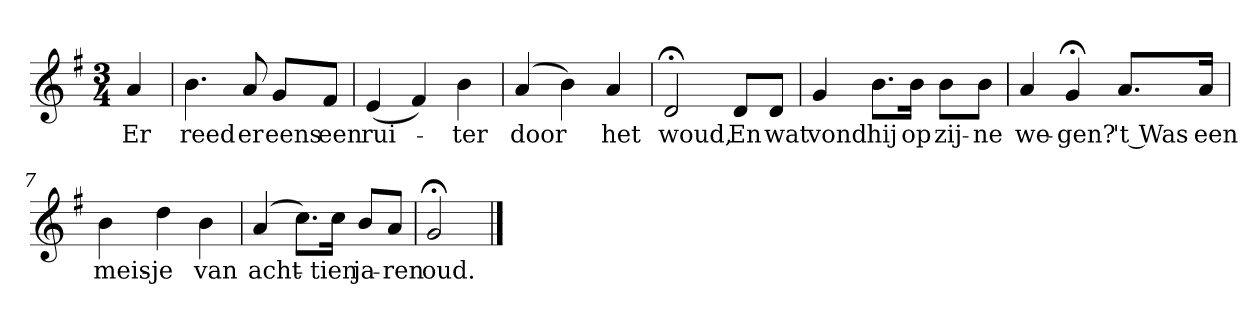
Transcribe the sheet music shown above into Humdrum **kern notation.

**kern	**text
*part1	*part1
*staff1	*staff1
*k[f#]	*
*G:	*
*M3/4	*
*MM120	*
=	=
4a	Er
=1	=1
4.b	reed
8a	er
8gL	eens
8f#J	een
=2	=2
(4e	rui-
4f#)	.
4b	-ter
=3	=3
(4a	door
4b)	.
4a	het
=4	=4
2d;<	woud,
8dL	En
8dJ	wat
=5	=5
4g	vond
8.bL	hij
16bJk	op
8bL	zij-
8bJ	-ne
=6	=6
4a	we-
4g;<	-gen?
8.aL	't Was
16aJk	een
=7	=7
4b	meis-
4dd	-je
4b	van
=8	=8
(4a	acht-
8.ccL)	.
16ccJk	-tien
8bL	ja-
8aJ	-ren
=9	=9
2g;<	oud.
==	==
*-	*-
